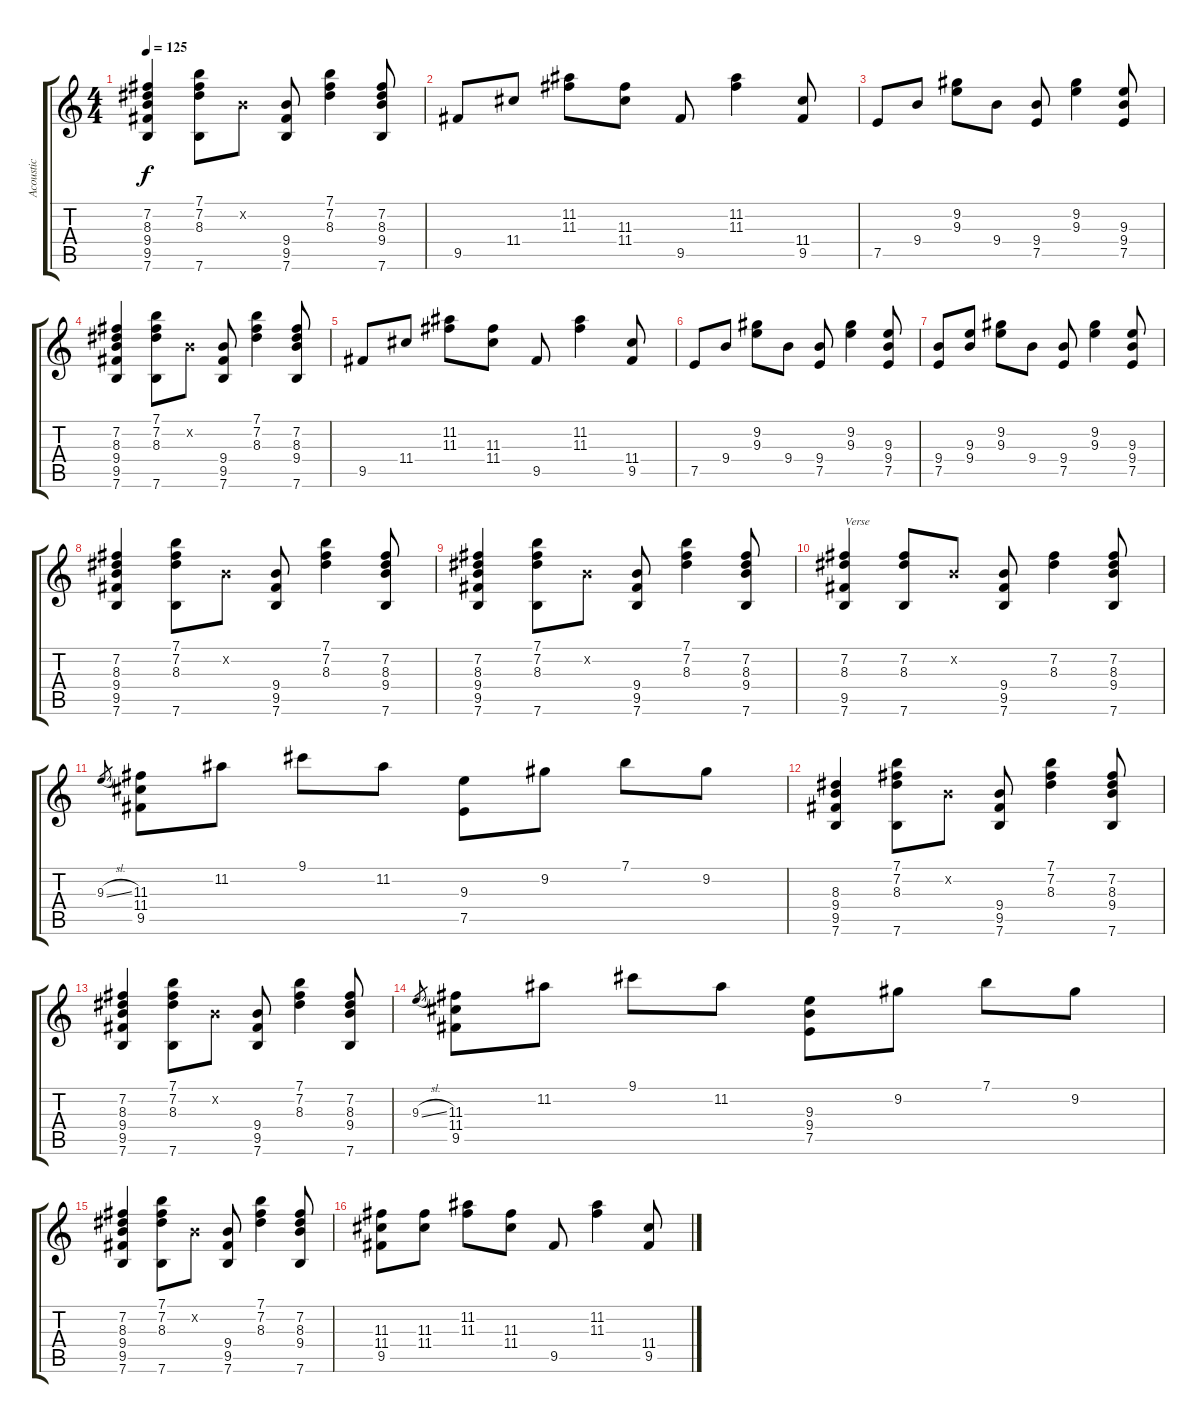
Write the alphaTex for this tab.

\track ("Acoustic" "Acoustic") {instrument acousticguitarnylon}
\staff {score tabs}
\tuning (E4 B3 G3 D3 A2 E2) {hide}
\ts (4 4)
\tempo 125
\clef g2
\ks c
(7.2 8.3 9.4 9.5 7.6).4{dy f} (7.1 7.2 8.3 7.6).8 0.2{x}.8 (9.4 9.5 7.6).8 (7.1 7.2 8.3).4 (7.2 8.3 9.4 7.6).8 |
9.5.8 11.4.8 (11.2 11.3).8 (11.3 11.4).8 9.5.8 (11.2 11.3).4 (11.4 9.5).8 |
7.5.8 9.4.8 (9.2 9.3).8 9.4.8 (9.4 7.5).8 (9.2 9.3).4 (9.3 9.4 7.5).8 |
(7.2 8.3 9.4 9.5 7.6).4 (7.1 7.2 8.3 7.6).8 0.2{x}.8 (9.4 9.5 7.6).8 (7.1 7.2 8.3).4 (7.2 8.3 9.4 7.6).8 |
9.5.8 11.4.8 (11.2 11.3).8 (11.3 11.4).8 9.5.8 (11.2 11.3).4 (11.4 9.5).8 |
7.5.8 9.4.8 (9.2 9.3).8 9.4.8 (9.4 7.5).8 (9.2 9.3).4 (9.3 9.4 7.5).8 |
(9.4 7.5).8 (9.3 9.4).8 (9.2 9.3).8 9.4.8 (9.4 7.5).8 (9.2 9.3).4 (9.3 9.4 7.5).8 |
(7.2 8.3 9.4 9.5 7.6).4 (7.1 7.2 8.3 7.6).8 0.2{x}.8 (9.4 9.5 7.6).8 (7.1 7.2 8.3).4 (7.2 8.3 9.4 7.6).8 |
(7.2 8.3 9.4 9.5 7.6).4 (7.1 7.2 8.3 7.6).8 0.2{x}.8 (9.4 9.5 7.6).8 (7.1 7.2 8.3).4 (7.2 8.3 9.4 7.6).8 |
(7.2 8.3 9.5 7.6).4{txt "Verse"} (7.2 8.3 7.6).8 0.2{x}.8 (9.4 9.5 7.6).8 (7.2 8.3).4 (7.2 8.3 9.4 7.6).8 |
9.3{sl}.8{gr} (11.3 11.4 9.5).8 11.2.8 9.1.8 11.2.8 (9.3 7.5).8 9.2.8 7.1.8 9.2.8 |
(8.3 9.4 9.5 7.6).4 (7.1 7.2 8.3 7.6).8 0.2{x}.8 (9.4 9.5 7.6).8 (7.1 7.2 8.3).4 (7.2 8.3 9.4 7.6).8 |
(7.2 8.3 9.4 9.5 7.6).4 (7.1 7.2 8.3 7.6).8 0.2{x}.8 (9.4 9.5 7.6).8 (7.1 7.2 8.3).4 (7.2 8.3 9.4 7.6).8 |
9.3{sl}.8{gr} (11.3 11.4 9.5).8 11.2.8 9.1.8 11.2.8 (9.3 9.4 7.5).8 9.2.8 7.1.8 9.2.8 |
(7.2 8.3 9.4 9.5 7.6).4 (7.1 7.2 8.3 7.6).8 0.2{x}.8 (9.4 9.5 7.6).8 (7.1 7.2 8.3).4 (7.2 8.3 9.4 7.6).8 |
(11.3 11.4 9.5).8 (11.3 11.4).8 (11.2 11.3).8 (11.3 11.4).8 9.5.8 (11.2 11.3).4 (11.4 9.5).8
